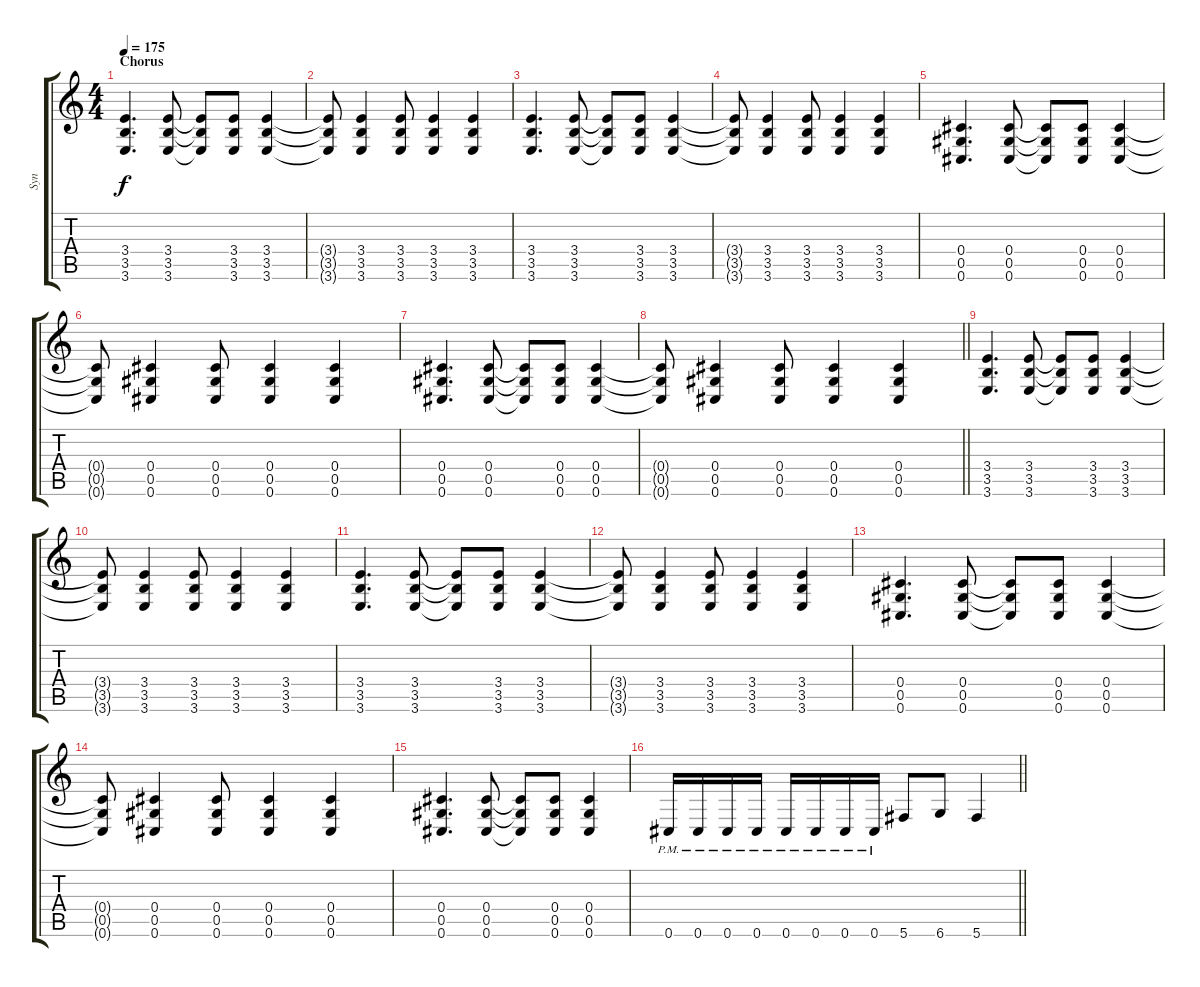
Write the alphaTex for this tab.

\track ("Syn" "Syn") {instrument distortionguitar}
\staff {score tabs}
\tuning (Eb4 Bb3 Gb3 Db3 Ab2 Db2) {hide}
\ts (4 4)
\section ("" "Chorus")
\tempo 175
\clef g2
\ks c
(3.4 3.5 3.6).4{d dy f} (3.4 3.5 3.6).8 (3.4{t} 3.5{t} 3.6{t}).8 (3.4 3.5 3.6).8 (3.4 3.5 3.6).4 |
(3.4{t} 3.5{t} 3.6{t}).8 (3.4 3.5 3.6).4 (3.4 3.5 3.6).8 (3.4 3.5 3.6).4 (3.4 3.5 3.6).4 |
(3.4 3.5 3.6).4{d} (3.4 3.5 3.6).8 (3.4{t} 3.5{t} 3.6{t}).8 (3.4 3.5 3.6).8 (3.4 3.5 3.6).4 |
(3.4{t} 3.5{t} 3.6{t}).8 (3.4 3.5 3.6).4 (3.4 3.5 3.6).8 (3.4 3.5 3.6).4 (3.4 3.5 3.6).4 |
(0.4 0.5 0.6).4{d} (0.4 0.5 0.6).8 (0.4{t} 0.5{t} 0.6{t}).8 (0.4 0.5 0.6).8 (0.4 0.5 0.6).4 |
(0.4{t} 0.5{t} 0.6{t}).8 (0.4 0.5 0.6).4 (0.4 0.5 0.6).8 (0.4 0.5 0.6).4 (0.4 0.5 0.6).4 |
(0.4 0.5 0.6).4{d} (0.4 0.5 0.6).8 (0.4{t} 0.5{t} 0.6{t}).8 (0.4 0.5 0.6).8 (0.4 0.5 0.6).4 |
\barLineRight lightlight
(0.4{t} 0.5{t} 0.6{t}).8 (0.4 0.5 0.6).4 (0.4 0.5 0.6).8 (0.4 0.5 0.6).4 (0.4 0.5 0.6).4 |
(3.4 3.5 3.6).4{d} (3.4 3.5 3.6).8 (3.4{t} 3.5{t} 3.6{t}).8 (3.4 3.5 3.6).8 (3.4 3.5 3.6).4 |
(3.4{t} 3.5{t} 3.6{t}).8 (3.4 3.5 3.6).4 (3.4 3.5 3.6).8 (3.4 3.5 3.6).4 (3.4 3.5 3.6).4 |
(3.4 3.5 3.6).4{d} (3.4 3.5 3.6).8 (3.4{t} 3.5{t} 3.6{t}).8 (3.4 3.5 3.6).8 (3.4 3.5 3.6).4 |
(3.4{t} 3.5{t} 3.6{t}).8 (3.4 3.5 3.6).4 (3.4 3.5 3.6).8 (3.4 3.5 3.6).4 (3.4 3.5 3.6).4 |
(0.4 0.5 0.6).4{d} (0.4 0.5 0.6).8 (0.4{t} 0.5{t} 0.6{t}).8 (0.4 0.5 0.6).8 (0.4 0.5 0.6).4 |
(0.4{t} 0.5{t} 0.6{t}).8 (0.4 0.5 0.6).4 (0.4 0.5 0.6).8 (0.4 0.5 0.6).4 (0.4 0.5 0.6).4 |
(0.4 0.5 0.6).4{d} (0.4 0.5 0.6).8 (0.4{t} 0.5{t} 0.6{t}).8 (0.4 0.5 0.6).8 (0.4 0.5 0.6).4 |
\barLineRight lightlight
0.6{pm}.16 0.6{pm}.16 0.6{pm}.16 0.6{pm}.16 0.6{pm}.16 0.6{pm}.16 0.6{pm}.16 0.6{pm}.16 5.6.8 6.6.8 5.6.4
